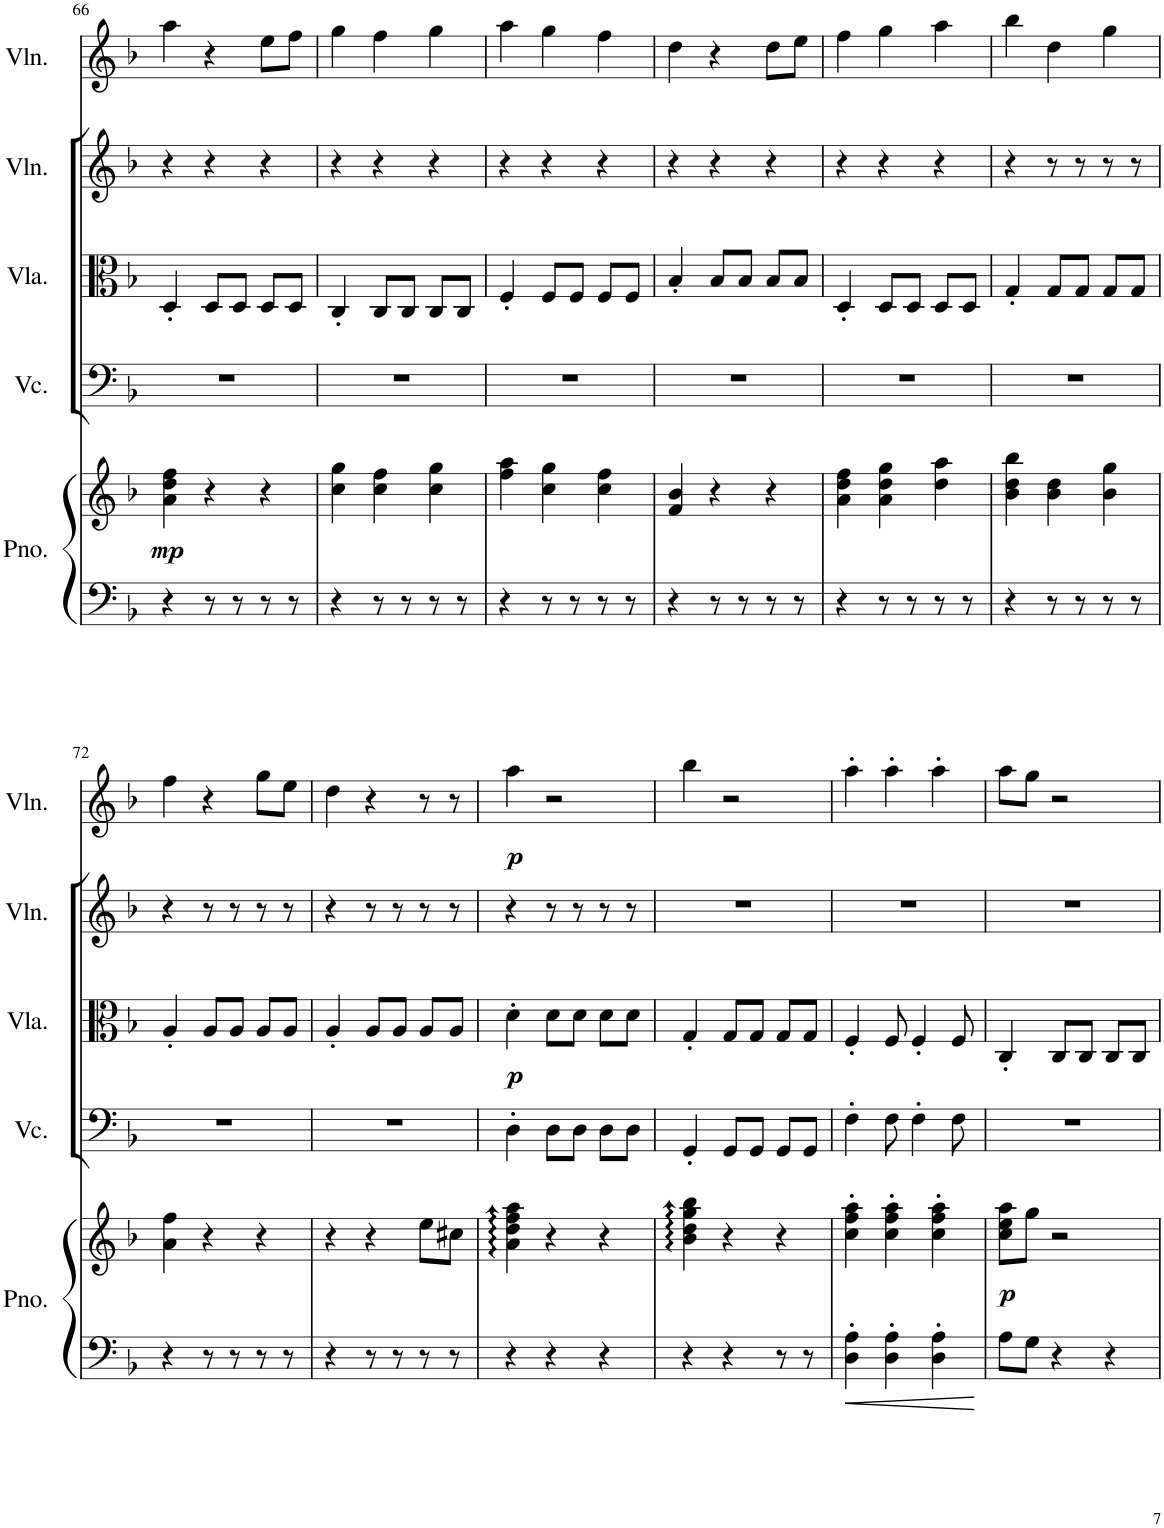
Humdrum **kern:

**kern	**kern	**dynam	**kern	**kern	**dynam	**kern	**kern	**dynam
*part5	*part5	*part5	*part4	*part3	*part3	*part2	*part1	*part1
*staff6	*staff5	*staff5/6	*staff4	*staff3	*staff3	*staff2	*staff1	*staff1
*I"Piano	*	*	*I"Violoncello	*I"Viola	*	*I"Violin	*I"Violin	*
*I'Pno.	*	*	*I'Vc.	*I'Vla.	*	*I'Vln.	*I'Vln.	*
!!LO:PB:g=z
*clefF4	*clefG2	*	*clefF4	*clefC3	*	*clefG2	*clefG2	*
*k[b-]	*k[b-]	*	*k[b-]	*k[b-]	*	*k[b-]	*k[b-]	*
*M3/4	*M3/4	*	*M3/4	*M3/4	*	*M3/4	*M3/4	*
=66	=66	=66	=66	=66	=66	=66	=66	=66
!	!	!LO:DY:b	!	!	!	!	!	!
4r	4a\ 4dd\ 4ff\	mp	2.r	4D'/	.	4r	4aa\	.
8r	4r	.	.	8D/L	.	4r	4r	.
8r	.	.	.	8D/J	.	.	.	.
8r	4r	.	.	8D/L	.	4r	8ee\L	.
8r	.	.	.	8D/J	.	.	8ff\J	.
=67	=67	=67	=67	=67	=67	=67	=67	=67
4r	4cc\ 4gg\	.	2.r	4C'/	.	4r	4gg\	.
8r	4cc\ 4ff\	.	.	8C/L	.	4r	4ff\	.
8r	.	.	.	8C/J	.	.	.	.
8r	4cc\ 4gg\	.	.	8C/L	.	4r	4gg\	.
8r	.	.	.	8C/J	.	.	.	.
=68	=68	=68	=68	=68	=68	=68	=68	=68
4r	4ff\ 4aa\	.	2.r	4F'/	.	4r	4aa\	.
8r	4cc\ 4gg\	.	.	8F/L	.	4r	4gg\	.
8r	.	.	.	8F/J	.	.	.	.
8r	4cc\ 4ff\	.	.	8F/L	.	4r	4ff\	.
8r	.	.	.	8F/J	.	.	.	.
=69	=69	=69	=69	=69	=69	=69	=69	=69
4r	4f/ 4b-/	.	2.r	4B-'/	.	4r	4dd\	.
8r	4r	.	.	8B-/L	.	4r	4r	.
8r	.	.	.	8B-/J	.	.	.	.
8r	4r	.	.	8B-/L	.	4r	8dd\L	.
8r	.	.	.	8B-/J	.	.	8ee\J	.
=70	=70	=70	=70	=70	=70	=70	=70	=70
4r	4a\ 4dd\ 4ff\	.	2.r	4D'/	.	4r	4ff\	.
8r	4a\ 4dd\ 4gg\	.	.	8D/L	.	4r	4gg\	.
8r	.	.	.	8D/J	.	.	.	.
8r	4dd\ 4aa\	.	.	8D/L	.	4r	4aa\	.
8r	.	.	.	8D/J	.	.	.	.
=71	=71	=71	=71	=71	=71	=71	=71	=71
4r	4b-\ 4dd\ 4bb-\	.	2.r	4G'/	.	4r	4bb-\	.
8r	4b-\ 4dd\	.	.	8G/L	.	8r	4dd\	.
8r	.	.	.	8G/J	.	8r	.	.
8r	4b-\ 4gg\	.	.	8G/L	.	8r	4gg\	.
8r	.	.	.	8G/J	.	8r	.	.
!!LO:LB:g=z
=72	=72	=72	=72	=72	=72	=72	=72	=72
4r	4a\ 4ff\	.	2.r	4A'/	.	4r	4ff\	.
8r	4r	.	.	8A/L	.	8r	4r	.
8r	.	.	.	8A/J	.	8r	.	.
8r	4r	.	.	8A/L	.	8r	8gg\L	.
8r	.	.	.	8A/J	.	8r	8ee\J	.
=73	=73	=73	=73	=73	=73	=73	=73	=73
4r	4r	.	2.r	4A'/	.	4r	4dd\	.
8r	4r	.	.	8A/L	.	8r	4r	.
8r	.	.	.	8A/J	.	8r	.	.
8r	8ee\L	.	.	8A/L	.	8r	8r	.
8r	8cc#X\J	.	.	8A/J	.	8r	8r	.
=74	=74	=74	=74	=74	=74	=74	=74	=74
!	!	!	!	!	!LO:DY:b	!	!	!LO:DY:b
4r	4a\ 4dd\ 4ff\ 4aa\	.	4D'\	4d'\	p	4r	4aa\	p
4r	4r	.	8D\L	8d\L	.	8r	2r	.
.	.	.	8D\J	8d\J	.	8r	.	.
4r	4r	.	8D\L	8d\L	.	8r	.	.
.	.	.	8D\J	8d\J	.	8r	.	.
=75	=75	=75	=75	=75	=75	=75	=75	=75
4r	4b-\ 4dd\ 4gg\ 4bb-\	.	4GG'/	4G'/	.	2.r	4bb-\	.
4r	4r	.	8GG/L	8G/L	.	.	2r	.
.	.	.	8GG/J	8G/J	.	.	.	.
8r	4r	.	8GG/L	8G/L	.	.	.	.
8r	.	.	8GG/J	8G/J	.	.	.	.
=76	=76	=76	=76	=76	=76	=76	=76	=76
4D\' 4A\'	4cc\' 4ff\' 4aa\'	.	4F'\	4F'/	.	2.r	4aa'\	.
4D\' 4A\'	4cc\' 4ff\' 4aa\'	.	8F\	8F/	.	.	4aa'\	.
.	.	.	4F'\	4F'/	.	.	.	.
4D\' 4A\'	4cc\' 4ff\' 4aa\'	.	.	.	.	.	4aa'\	.
.	.	.	8F\	8F/	.	.	.	.
=77	=77	=77	=77	=77	=77	=77	=77	=77
!	!	!LO:DY:b	!	!	!	!	!	!
8A\L	8cc\ 8ee\ 8aa\L	p	2.r	4C'/	.	2.r	8aa\L	.
8G\J	8gg\J	.	.	.	.	.	8gg\J	.
4r	2r	.	.	8C/L	.	.	2r	.
.	.	.	.	8C/J	.	.	.	.
4r	.	.	.	8C/L	.	.	.	.
.	.	.	.	8C/J	.	.	.	.
=	=	=	=	=	=	=	=	=
*-	*-	*-	*-	*-	*-	*-	*-	*-
